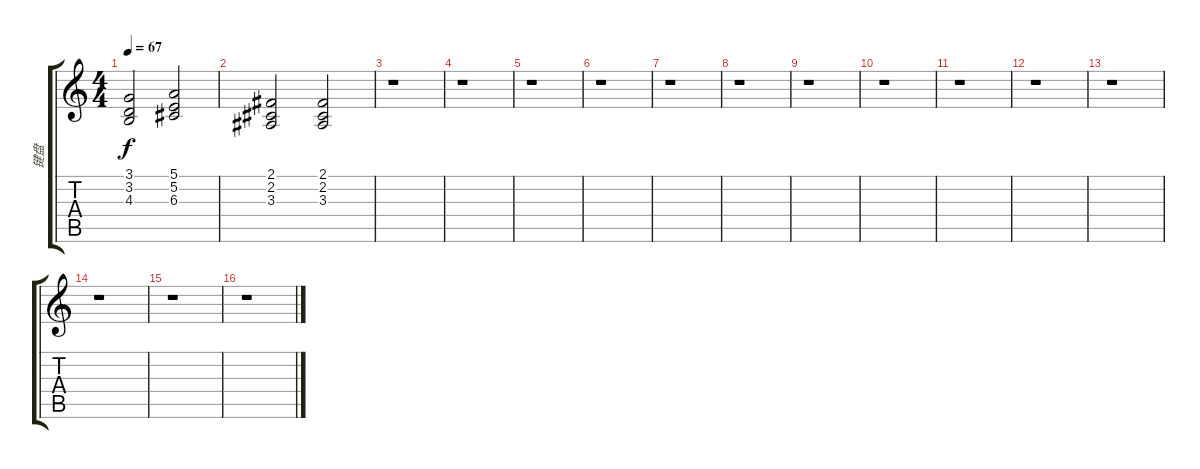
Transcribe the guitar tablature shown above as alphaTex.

\track ("键盘" "键盘") {instrument pad1newage}
\staff {score tabs}
\tuning (E4 B3 G3 D3 A2 E2) {hide}
\ts (4 4)
\tempo 67
\clef g2
\ks c
(3.1 3.2 4.3).2{dy f} (5.1 5.2 6.3).2 |
(2.1 2.2 3.3).2 (2.1 2.2 3.3).2 |
r.1 |
r.1 |
r.1 |
r.1 |
r.1 |
r.1 |
r.1 |
r.1 |
r.1 |
r.1 |
r.1 |
r.1 |
r.1 |
r.1
